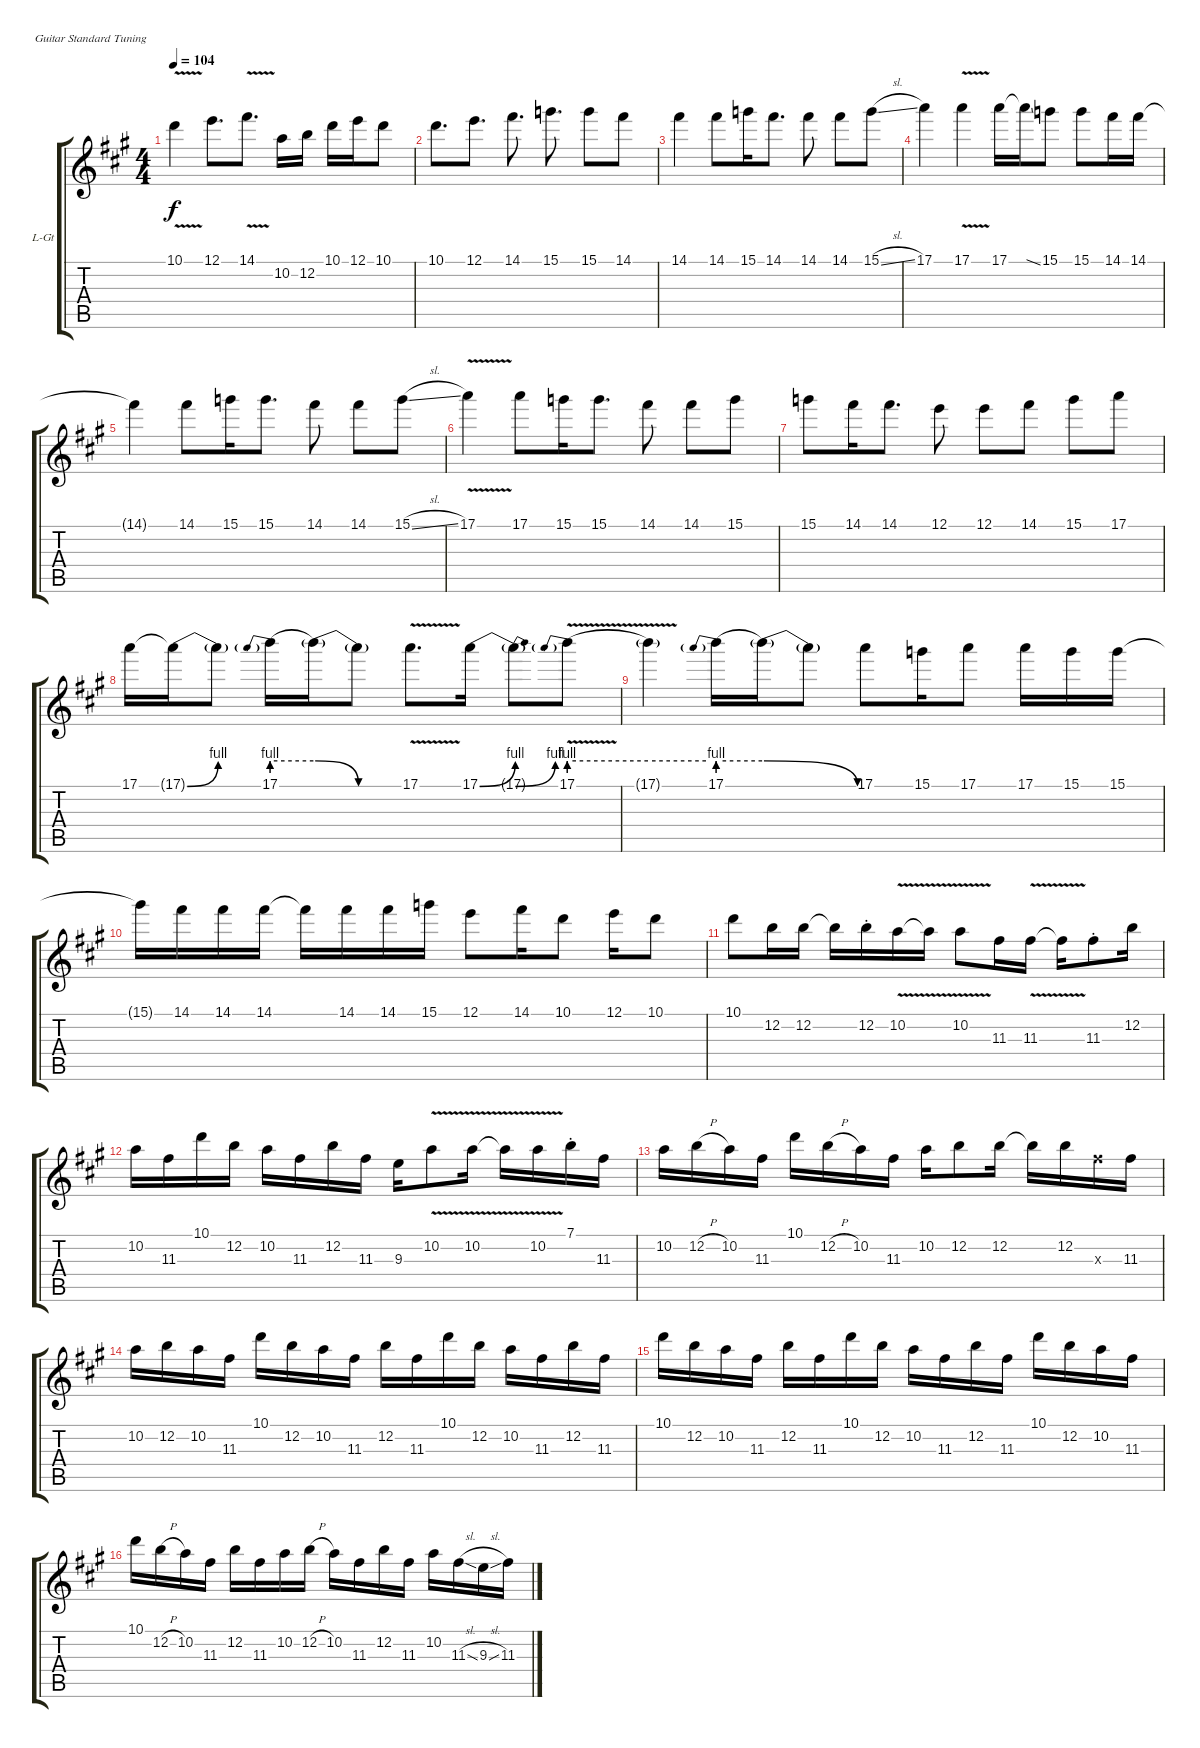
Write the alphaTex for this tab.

\bracketExtendMode groupsimilarinstruments
\firstSystemTrackNameOrientation horizontal
\otherSystemsTrackNameOrientation horizontal
\track ("Lead Guitar" "L-Gt") {instrument overdrivenguitar}
\staff {score tabs}
\tuning (E4 B3 G3 D3 A2 E2)
\ts (4 4)
\tempo 104
\clef g2
\ks a
10.1{v}.4{dy f} 12.1.8{d} 14.1{v}.8{d} 10.2.16 12.2.16 10.1.16 12.1.16 10.1.8 |
10.1.8{d} 12.1.8{d} 14.1.8{d} 15.1.8{d} 15.1.8 14.1.8 |
14.1.4 14.1.8 15.1.16 14.1.8{d} 14.1.8 14.1.8 15.1{sl}.8 |
17.1.4 17.1{v}.4 17.1.16 17.1{ss t}.16 15.1.8 15.1.8 14.1.16 14.1.16 |
14.1{t}.4 14.1.8 15.1.16 15.1.8{d} 14.1.8 14.1.8 15.1{sl}.8 |
17.1{v}.4 17.1.8 15.1.16 15.1.8{d} 14.1.8 14.1.8 15.1.8 |
15.1.8 14.1.16 14.1.8{d} 12.1.8 12.1.8 14.1.8 15.1.8 17.1.8 |
17.1.16 17.1{be (bend 6.6 0 28.2 4) t}.16 17.1{be (hold 0 0 60 0) t}.8 17.1{be (prebend 0 4 60 4)}.16 17.1{be (release 0 4 36.6 0) t}.16 17.1{be (hold 0 0 60 0) t}.8 17.1{v}.8{d} 17.1{be (bend 7.199999999999999 0 49.8 4)}.16 17.1{be (bend 0 0 60 4) t}.8 17.1{be (prebend 0 4 60 4) v}.8 |
17.1{be (hold 0 4 60 4) v t}.4 17.1{be (prebend 0 4 60 4)}.16 17.1{be (release 0 4 8.4 0) t}.16 17.1{t}.8 17.1.8 15.1.16 17.1.8 17.1.16 15.1.16 15.1.16 |
15.1{t}.16 14.1.16 14.1.16 14.1.16 14.1{t}.16 14.1.16 14.1.16 15.1.16 12.1.8 14.1.16 10.1.8 12.1.16 10.1.8 |
10.1.8 12.2.16 12.2.16 12.2{t}.16 12.2{st}.16 10.2{v}.16 10.2{v t}.16 10.2{v}.8 11.3.16 11.3{v}.16 11.3{v t}.16 11.3{st}.8 12.2.16 |
10.2.16 11.3.16 10.1.16 12.2.16 10.2.16 11.3.16 12.2.16 11.3.16 9.3.16 10.2{v}.8 10.2{v}.16 10.2{v t}.16 10.2{v}.16 7.1{st}.16 11.3.16 |
10.2.16 12.2{h}.16 10.2.16 11.3.16 10.1.16 12.2{h}.16 10.2.16 11.3.16 10.2.16 12.2.8 12.2.16 12.2{t}.16 12.2.16 11.3{x}.16 11.3.16 |
10.2.16 12.2.16 10.2.16 11.3.16 10.1.16 12.2.16 10.2.16 11.3.16 12.2.16 11.3.16 10.1.16 12.2.16 10.2.16 11.3.16 12.2.16 11.3.16 |
10.1.16 12.2.16 10.2.16 11.3.16 12.2.16 11.3.16 10.1.16 12.2.16 10.2.16 11.3.16 12.2.16 11.3.16 10.1.16 12.2.16 10.2.16 11.3.16 |
10.1.16 12.2{h}.16 10.2.16 11.3.16 12.2.16 11.3.16 10.2.16 12.2{h}.16 10.2.16 11.3.16 12.2.16 11.3.16 10.2.16 11.3{sl}.16 9.3{sl}.16 11.3.16
